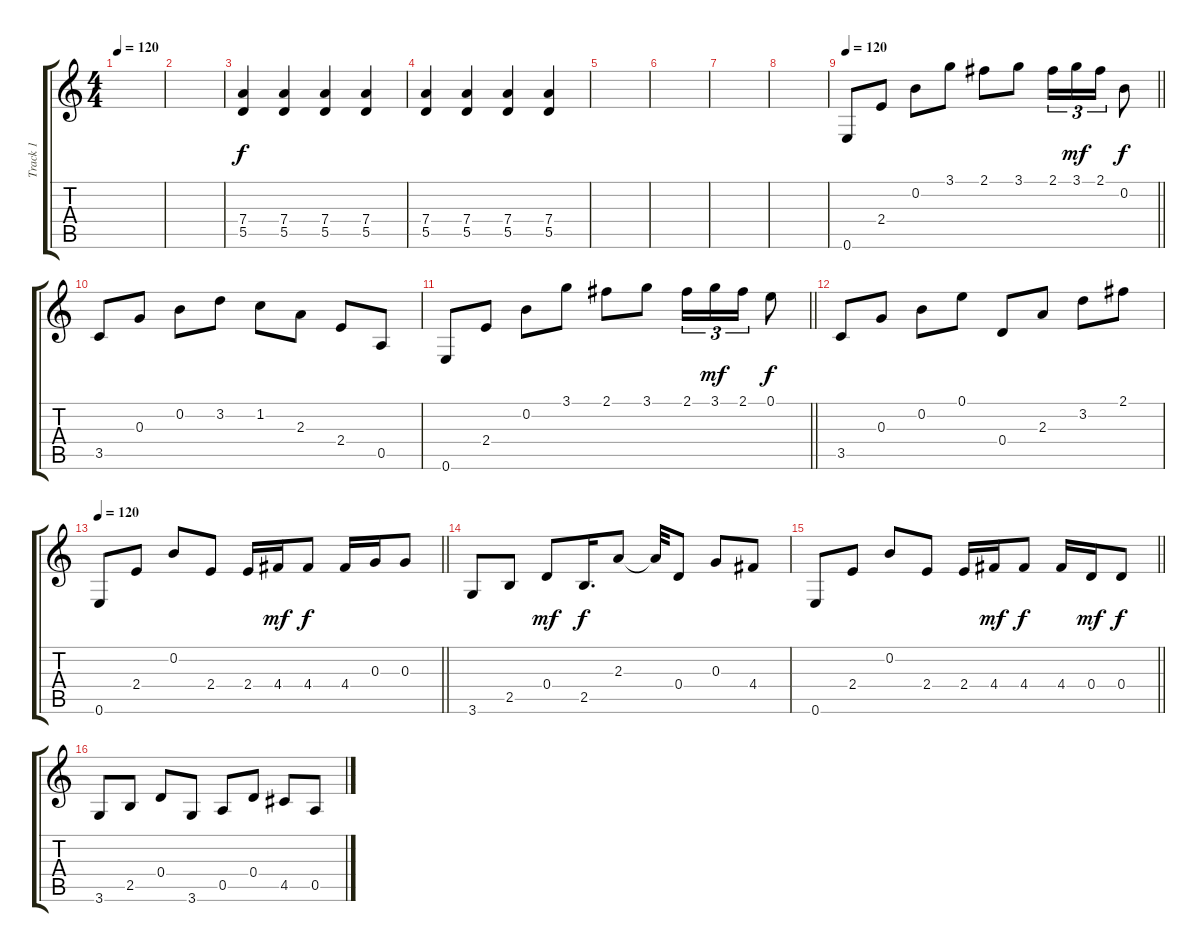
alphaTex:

\track ("Track 1" "Track 1") {instrument acousticguitarsteel}
\staff {score tabs}
\tuning (E4 B3 G3 D3 A2 E2) {hide}
\ts (4 4)
\tempo 120
\clef g2
\ks c
|
|
(7.4 5.5).4{volume 13 instrument acousticguitarsteel} (7.4 5.5).4 (7.4 5.5).4 (7.4 5.5).4 |
(7.4 5.5).4 (7.4 5.5).4 (7.4 5.5).4 (7.4 5.5).4 |
|
|
|
|
\tempo 120
\barLineRight lightlight
0.6.8 2.4.8 0.2.8 3.1.8 2.1.8 3.1.8 2.1.16{tu (3 2)} 3.1.16{tu (3 2) dy mf} 2.1.16{tu (3 2)} 0.2.8{dy f} |
3.5.8 0.3.8 0.2.8 3.2.8 1.2.8 2.3.8 2.4.8 0.5.8 |
\barLineRight lightlight
0.6.8 2.4.8 0.2.8 3.1.8 2.1.8 3.1.8 2.1.16{tu (3 2)} 3.1.16{tu (3 2) dy mf} 2.1.16{tu (3 2)} 0.1.8{dy f} |
3.5.8 0.3.8 0.2.8 0.1.8 0.4.8 2.3.8 3.2.8 2.1.8 |
\tempo 120
\barLineRight lightlight
0.6.8{volume 16} 2.4.8 0.2.8 2.4.8 2.4.16 4.4.16{dy mf} 4.4.8{dy f} 4.4.16 0.3.16 0.3.8 |
3.6.8 2.5.8 0.4.8{dy mf} 2.5.16{d dy f} 2.3.8 2.3{t}.32 0.4.8 0.3.8 4.4.8 |
\barLineRight lightlight
0.6.8 2.4.8 0.2.8 2.4.8 2.4.16 4.4.16{dy mf} 4.4.8{dy f} 4.4.16 0.4.16{dy mf} 0.4.8{dy f} |
3.6.8 2.5.8 0.4.8 3.6.8 0.5.8 0.4.8 4.5.8 0.5.8
